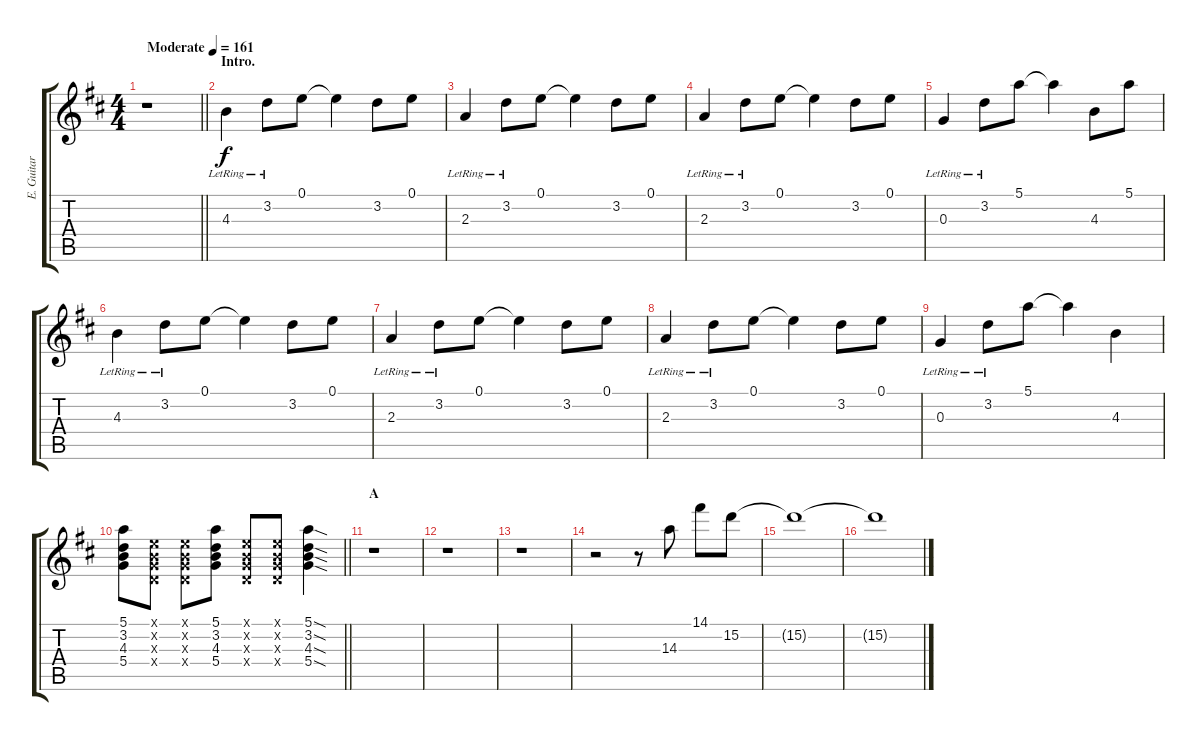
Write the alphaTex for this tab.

\track ("E. Guitar I" "E. Guitar ") {instrument overdrivenguitar}
\staff {score tabs}
\tuning (E4 B3 G3 D3 A2 E2) {hide}
\ts (4 4)
\tempo (161 "Moderate")
\clef g2
\barLineRight lightlight
\ks d
r.1{dy f instrument overdrivenguitar} |
\section ("" "Intro.")
4.3{lr}.4 3.2{lr}.8 0.1.8 0.1{t}.4 3.2.8 0.1.8 |
2.3{lr}.4 3.2{lr}.8 0.1.8 0.1{t}.4 3.2.8 0.1.8 |
2.3{lr}.4 3.2{lr}.8 0.1.8 0.1{t}.4 3.2.8 0.1.8 |
0.3{lr}.4 3.2{lr}.8 5.1.8 5.1{t}.4 4.3.8 5.1.8 |
4.3{lr}.4 3.2{lr}.8 0.1.8 0.1{t}.4 3.2.8 0.1.8 |
2.3{lr}.4 3.2{lr}.8 0.1.8 0.1{t}.4 3.2.8 0.1.8 |
2.3{lr}.4 3.2{lr}.8 0.1.8 0.1{t}.4 3.2.8 0.1.8 |
0.3{lr}.4 3.2{lr}.8 5.1.8 5.1{t}.4 4.3.4 |
\barLineRight lightlight
(5.1 3.2 4.3 5.4).8 (0.1{x} 0.2{x} 0.3{x} 0.4{x}).8 (0.1{x} 0.2{x} 0.3{x} 0.4{x}).8 (5.1 3.2 4.3 5.4).8 (0.1{x} 0.2{x} 0.3{x} 0.4{x}).8 (0.1{x} 0.2{x} 0.3{x} 0.4{x}).8 (5.1{sod} 3.2{sod} 4.3{sod} 5.4{sod}).4 |
\section ("" "A")
r.1 |
r.1 |
r.1 |
r.2 r.8 14.3.8 14.1.8 15.2.8 |
15.2{t}.1 |
15.2{t}.1
